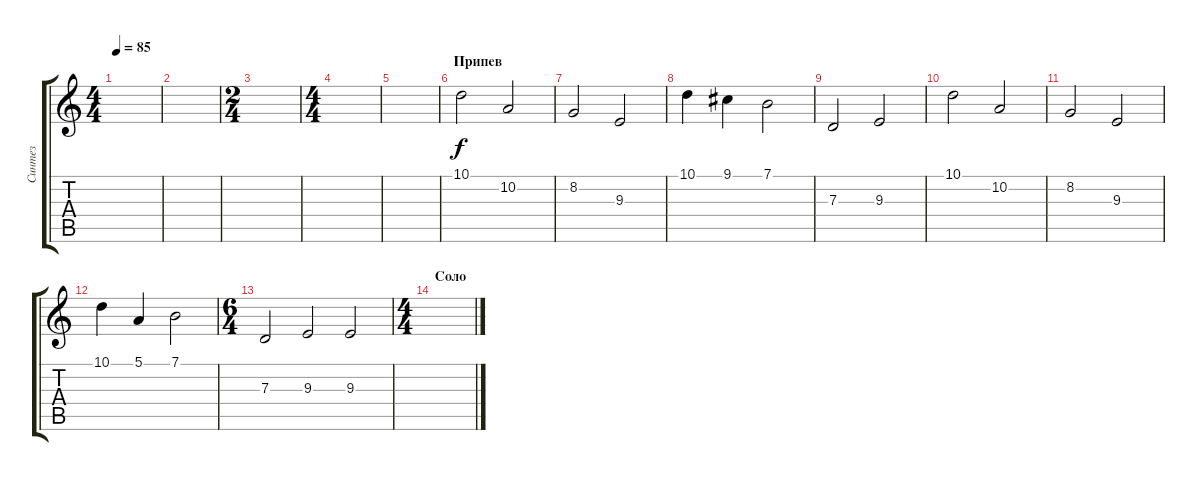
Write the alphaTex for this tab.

\track ("Синтез" "Синтез") {instrument pad4choir}
\staff {score tabs}
\tuning (E4 B3 G3 D3 A2 E2) {hide}
\ts (4 4)
\tempo 85
\clef g2
\ks c
|
|
\ts (2 4)
|
\ts (4 4)
|
\section ("" "")
|
\section ("" "Припев")
10.1.2 10.2.2 |
8.2.2 9.3.2 |
10.1.4 9.1.4 7.1.2 |
7.3.2 9.3.2 |
10.1.2 10.2.2 |
8.2.2 9.3.2 |
10.1.4 5.1.4 7.1.2 |
\ts (6 4)
7.3.2 9.3.2 9.3.2 |
\ts (4 4)
\section ("" "Соло")
